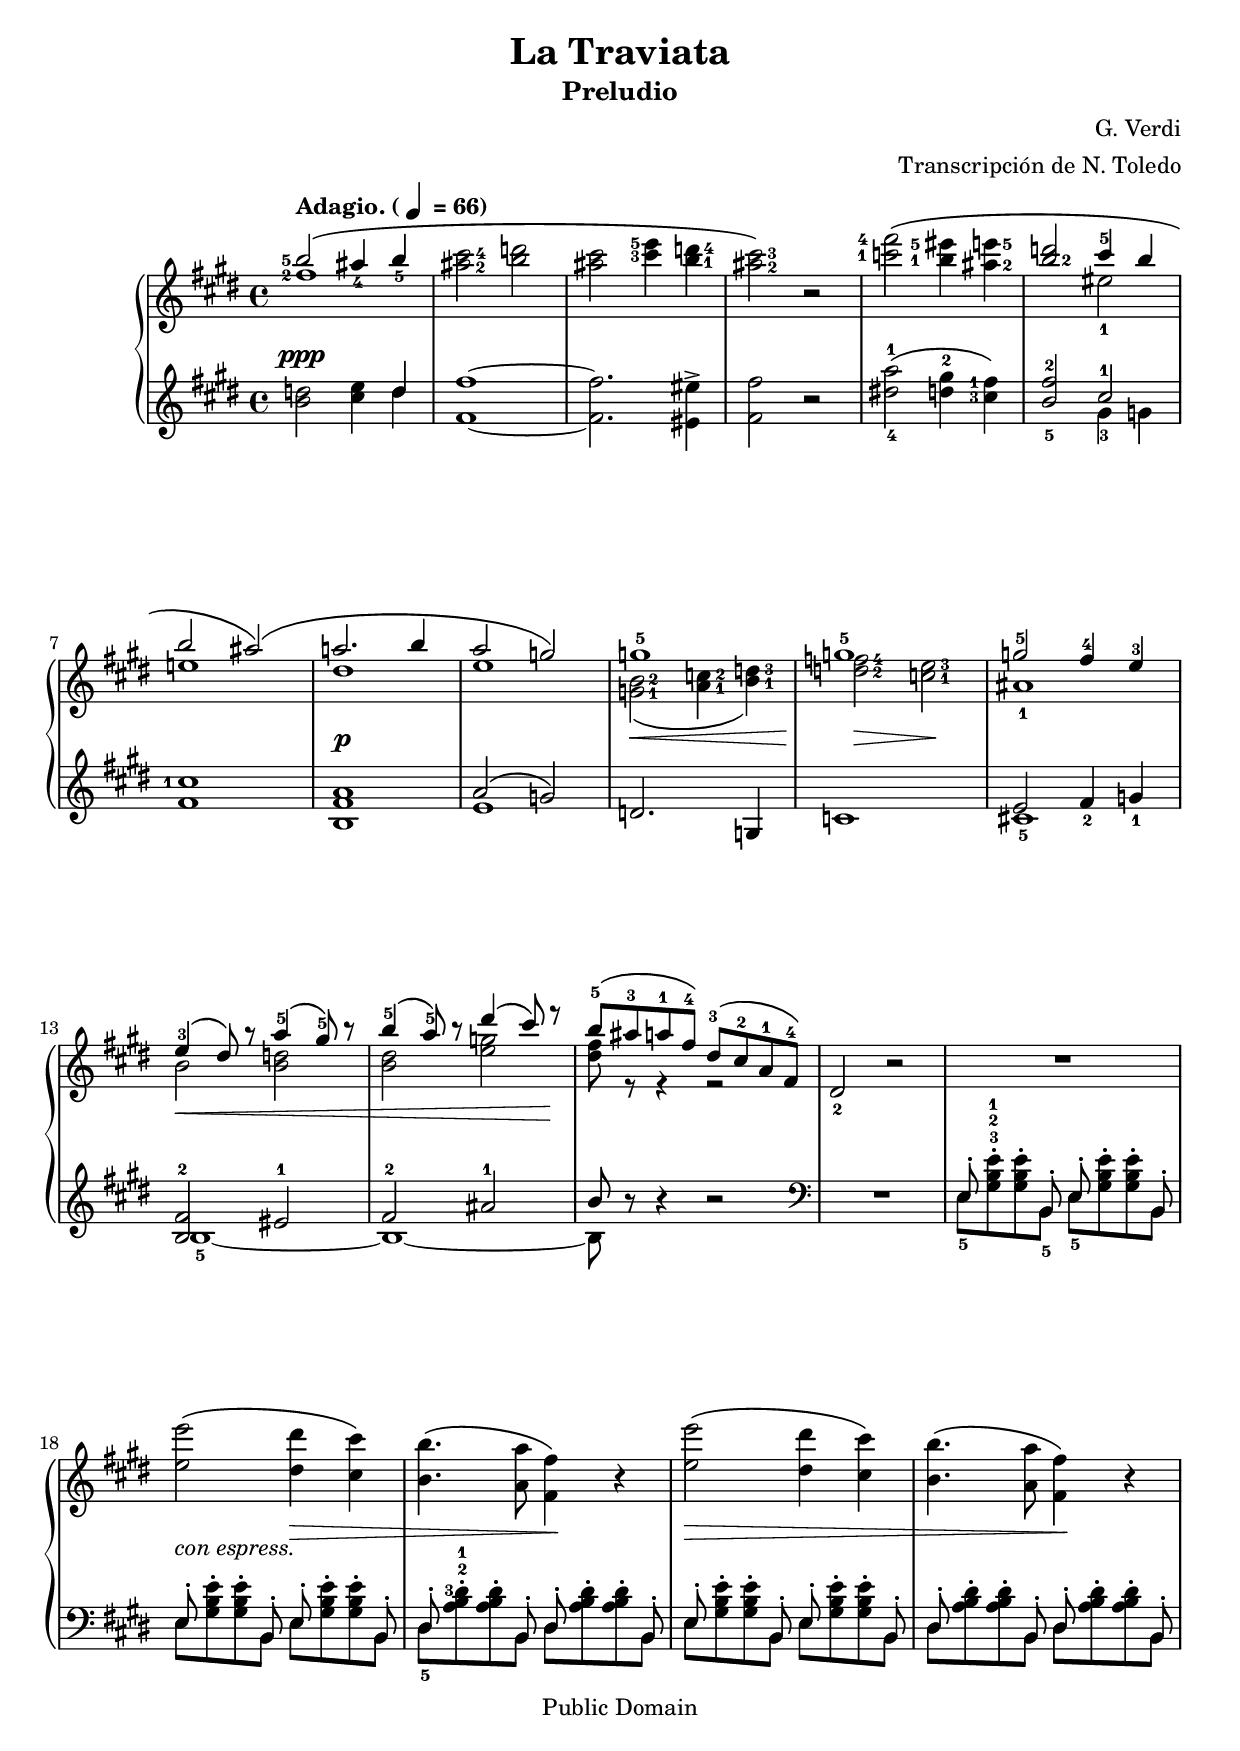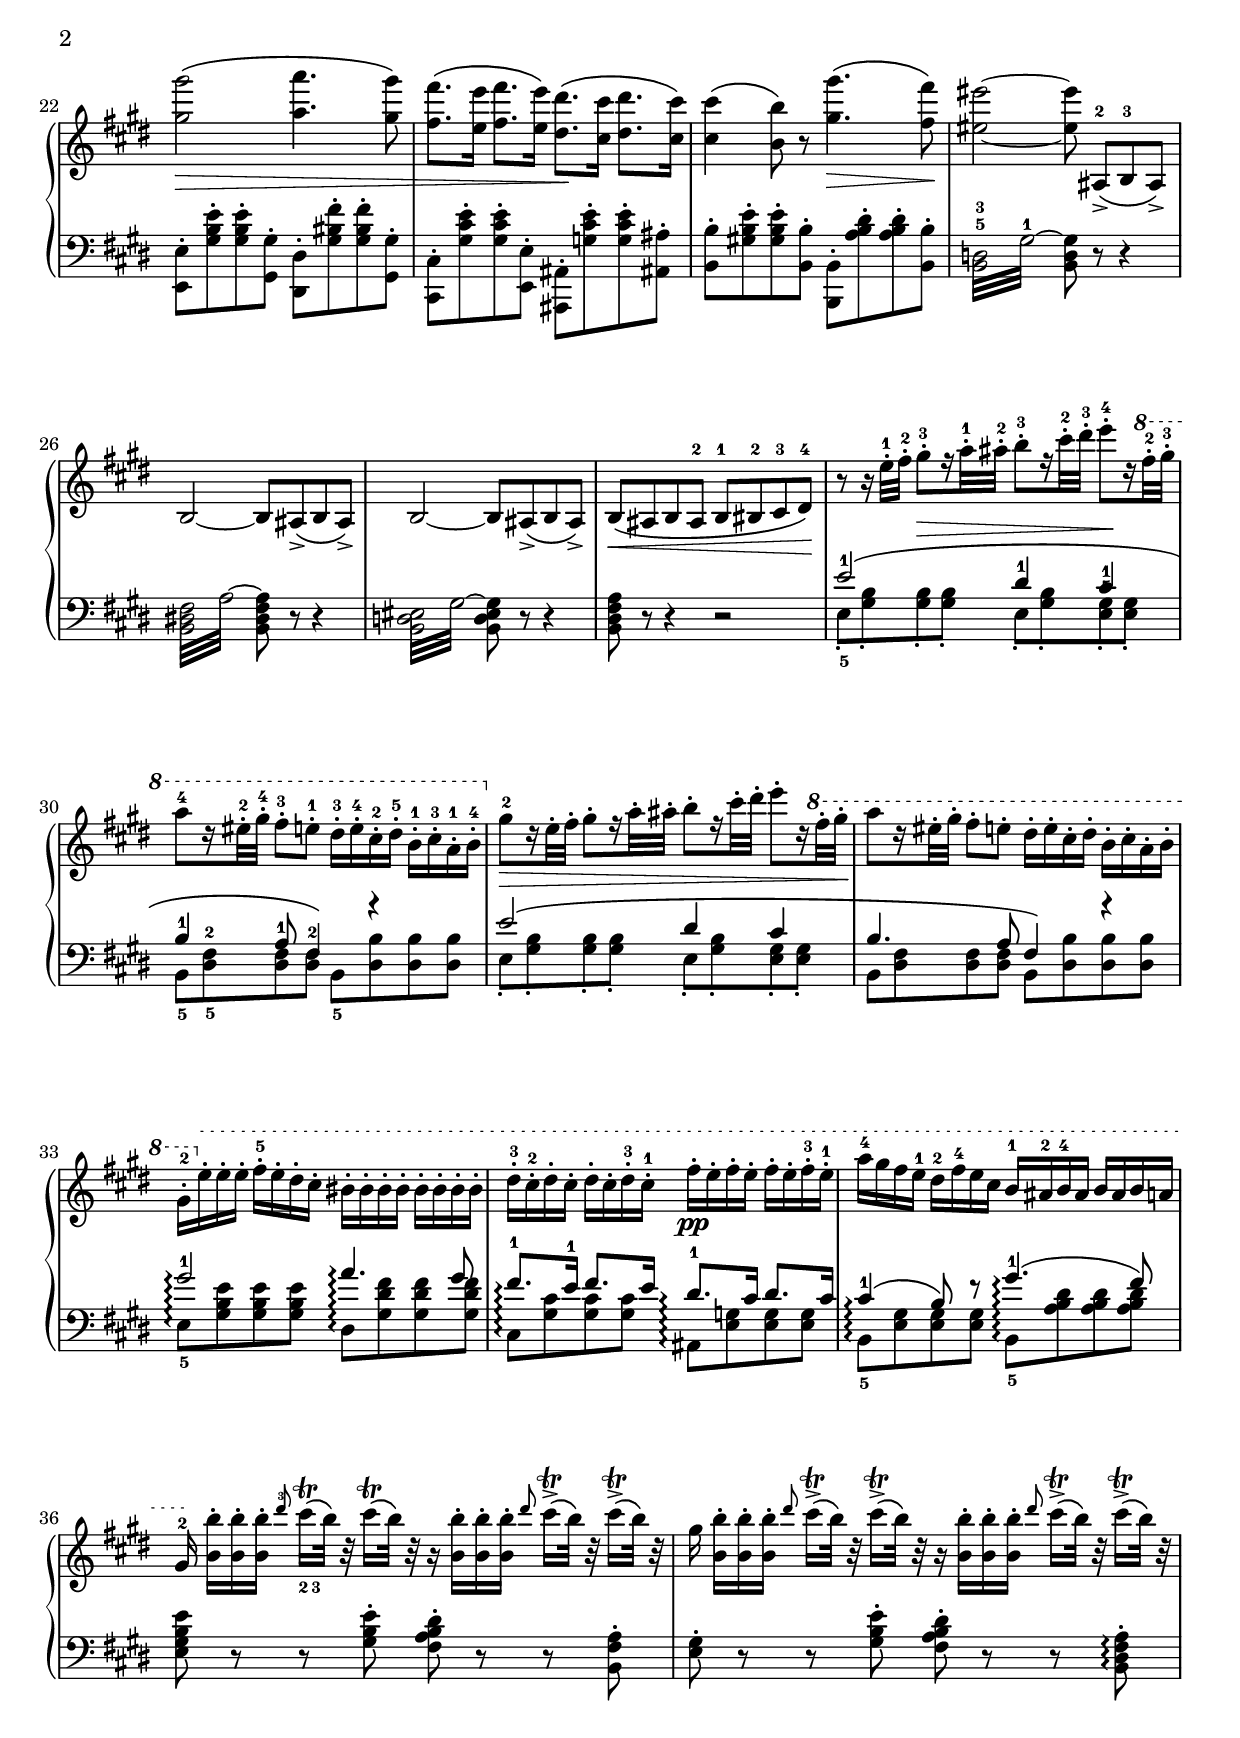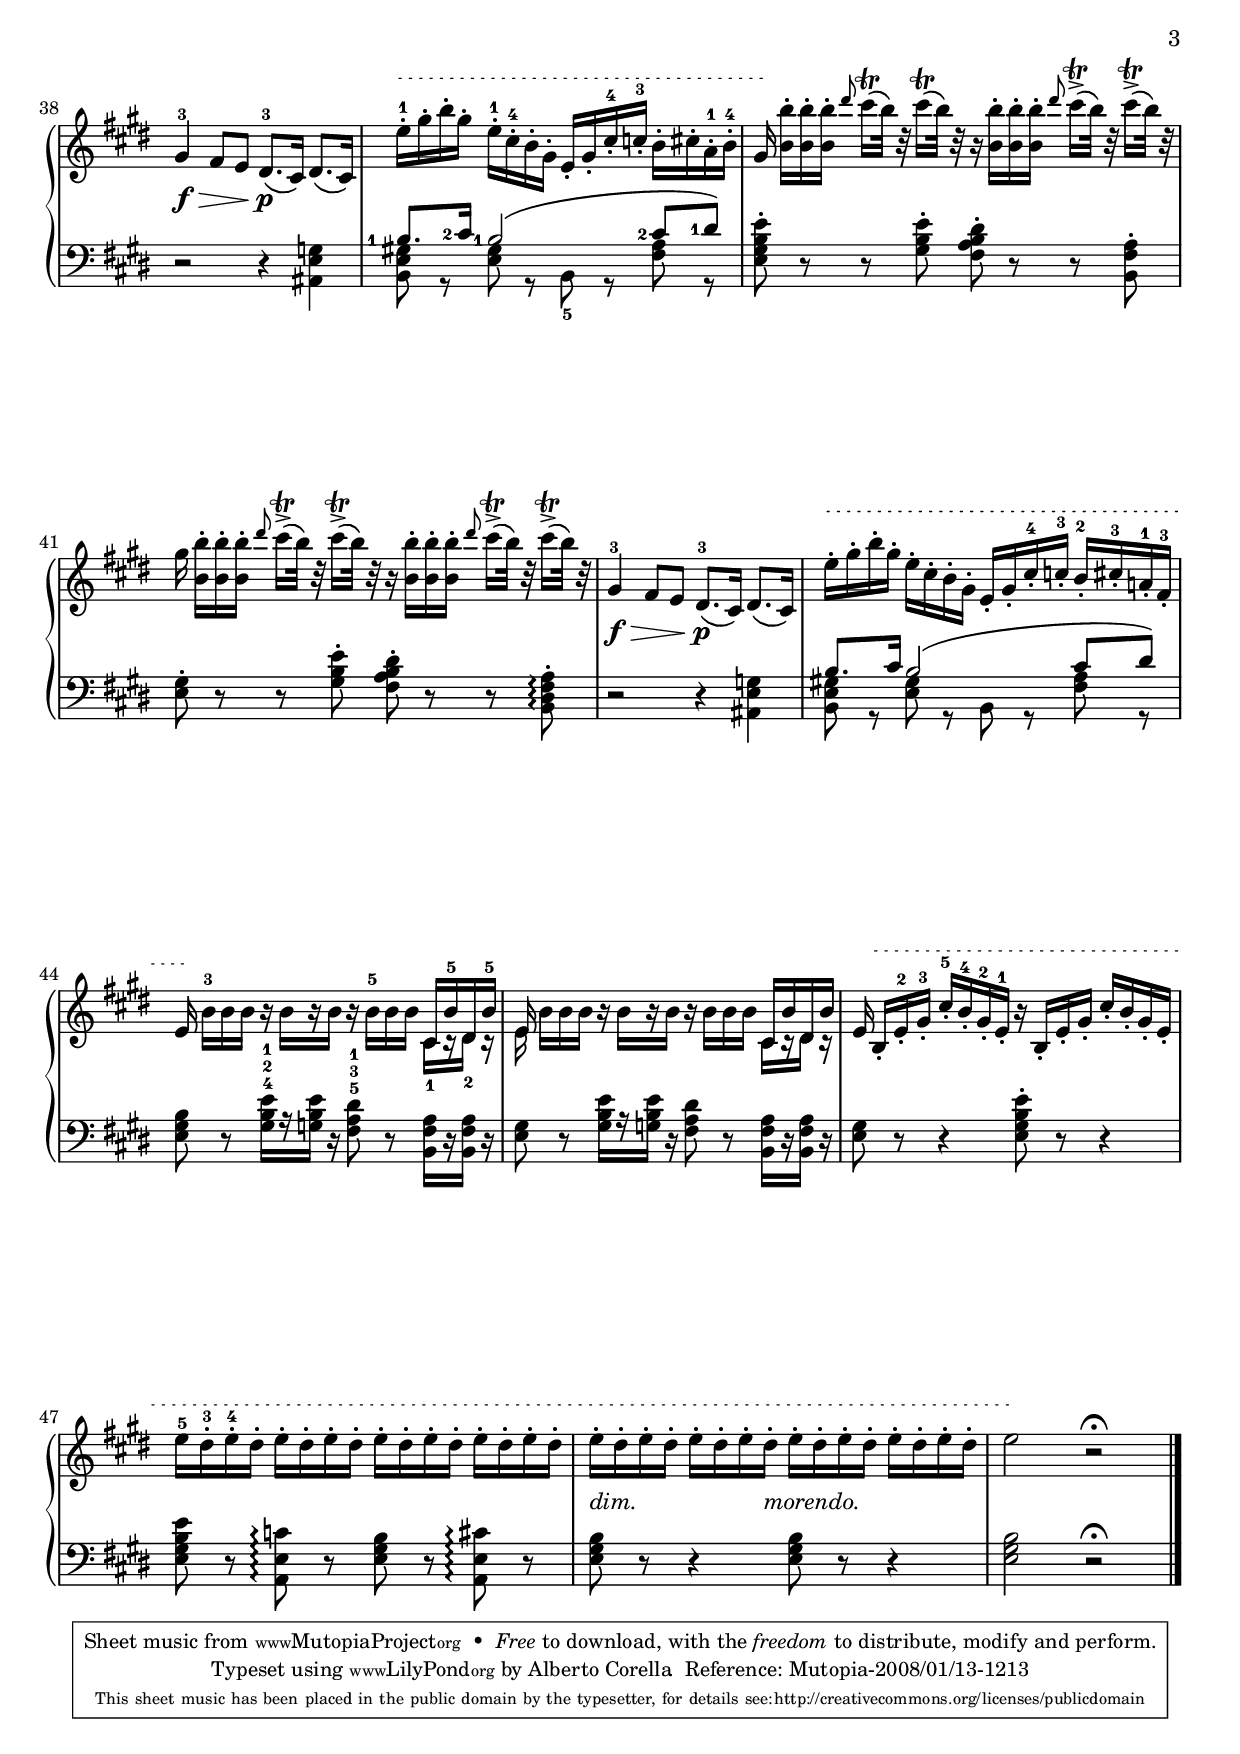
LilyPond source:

\version "2.10.25"
\header {
    title = "La Traviata"
    subtitle = "Preludio"
    composer = "G. Verdi"
    arranger = "Transcripción de N. Toledo"

    %copyright = "Calcografía de la 'Nueva Biblioteca Musical Económica', 1857-1869"
    % Mutopia headers
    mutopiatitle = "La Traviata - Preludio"
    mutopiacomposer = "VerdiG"
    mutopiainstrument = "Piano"
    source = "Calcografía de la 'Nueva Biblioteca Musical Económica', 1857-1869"
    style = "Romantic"
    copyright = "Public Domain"
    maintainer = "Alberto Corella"
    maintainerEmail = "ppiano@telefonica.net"
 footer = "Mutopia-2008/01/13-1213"
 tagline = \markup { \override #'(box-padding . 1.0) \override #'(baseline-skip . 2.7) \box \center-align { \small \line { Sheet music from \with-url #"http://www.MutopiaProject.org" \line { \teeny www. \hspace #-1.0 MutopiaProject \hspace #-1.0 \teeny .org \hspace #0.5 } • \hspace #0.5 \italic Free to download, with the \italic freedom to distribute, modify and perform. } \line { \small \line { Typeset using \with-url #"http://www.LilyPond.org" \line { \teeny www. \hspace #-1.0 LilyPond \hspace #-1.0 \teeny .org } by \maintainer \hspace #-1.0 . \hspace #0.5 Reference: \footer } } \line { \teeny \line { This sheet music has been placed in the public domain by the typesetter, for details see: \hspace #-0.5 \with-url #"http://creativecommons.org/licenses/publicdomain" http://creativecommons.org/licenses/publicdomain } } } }
}

upper = \relative c'' {
    \clef treble
    \key e \major
    \time 4/4
    
    << {\set fingeringOrientations = #'(left) <b'-5>2\(^\markup{\line {\bold "Adagio. ("\note #"4" #1 \bold " = 66)"}} \set fingeringOrientations = #'(down) \once\override Fingering #'extra-offset = #'(0 . 4.5) <ais-4>4 \once\override Fingering #'extra-offset = #'(0 . 5) <b-5>4} \\ {\set fingeringOrientations = #'(left) <fis-2>1} >> |
    << {\stemDown \set fingeringOrientations = #'(right) \override Fingering #'avoid-slur = #'inside  <ais-2 cis-4>2 <b d>} \\ {s1} >> |
    << {\stemDown <ais cis>2 \set fingeringOrientations = #'(left) <cis-3 e-5>4 \set fingeringOrientations = #'(right) <b-1 d-4>} \\ {s1} >> |
    << {\stemDown <ais-2 cis-3>2\) b,2\rest} \\ {s1} >> |
    << {\stemDown \set fingeringOrientations = #'(left) <c'-1 fis-4>2\( <b-1 eis-5>4 \set fingeringOrientations = #'(right) <ais-2 e'-5>} \\ {s1} >> | % 1.1
    << {<b-2 d>2 cis4-5 b} \\ {s2 eis,-1} >> |
    << {b'2 ais\)\(} \\ {e!1} >> |
    << {a!2. b4} \\ {dis,1} >> |
    << {a'2 g\)} \\ {e1} >> |
    << {g1-5 } \\ {\override Fingering #'avoid-slur = #'inside \set fingeringOrientations = #'(right)  <g,-1 b-2>2\(\< <a-1 c-2>4 <b-1 d-3>\)} >> |
    << {g'1-5} \\ {\set fingeringOrientations = #'(right) <d-2 f-4>2\!\> <c-1 e-3>\!} >> | % 1.2
    << {g'2-5 fis4-4 e-3} \\ {ais,1-1} >> |
    << {\override DynamicLineSpanner #'staff-padding = #2.5 e'4-3\(\< dis8\) r a'4-5\( gis8-5\) r} \\ {b,2 <b d>} >> |
    << {b'4-5\( a8-5\) r dis4\( cis8\) r\!} \\ {<b, dis>2 <e g>2} >> |
    << {b'8-5\( ais-3 a-1 fis-4\) dis-3\( cis-2 a-1 fis-4\)} \\ {<dis' fis>8 r r4 r2} >> | % 1.3
    \set fingeringOrientations = #'(down) <dis,-2>2 r |
    R1 |
    <e' e'>2\(_\markup{\italic "con espress."} <dis dis'>4\> <cis cis'>\) | % 1.4
    <b b'>4.\( <a a'>8 <fis fis'>4\)\! r |
    <e' e'>2\(\> <dis dis'>4 <cis cis'>\) | 
    <b b'>4.\( <a a'>8 <fis fis'>4\)\! r | % 1.5
    <gis' gis'>2\>\( <a a'>4. <gis gis'>8\) |
    <fis fis'>8.\( <e e'>16 <fis fis'>8. <e e'>16\) <dis dis'>8.\!\( <cis cis'>16 <dis dis'>8. <cis cis'>16\) |
    <cis cis'>4\( <b b'>8\) r \once\override DynamicLineSpanner #'staff-padding = #1.5 <gis' gis'>4.\>\( <fis fis'>8\!\) | % 2.1
    <eis eis'>2 ~ <eis eis'>8 ais,,-2->\([ b-3 ais->\)] |
    b2 ~ b8 ais->\( b ais->\) |
    b2 ~ b8 ais->\( b ais->\) |
    b8\(\< ais b ais-2 b-1 bis-2 cis-3 dis-4\)\! | % 2.2
    r8 r16 e'32-.-1 fis-.-2 \once\override DynamicLineSpanner #'staff-padding = #2.5 gis8-.-3\>[ r16 \set stemLeftBeamCount = #1 a32-.-1 ais-.-2] b8-.-3[ r16 \set stemLeftBeamCount = #1 cis32-.-2 dis-.-3] e8-.-4\![ r16 \once\override Staff.OttavaBracket #'padding = #2.5  #(set-octavation 1) \set stemLeftBeamCount = #1 fis32-.-2 gis-.-3] |
    a8-4[ r16 \set stemLeftBeamCount = #1 eis32-.-2 gis-.-4] fis8-.-3 e-.-1 dis16-.-3 e-.-4 cis-.-2 dis-.-5 b-.-1 cis-.-3 a-.-1 b-.-4 #(set-octavation 0) | % 2.3
    gis8-2[\> r16 \set stemLeftBeamCount = #1 e32-.fis-.] gis8-.[ r16 \set stemLeftBeamCount = #1 a32-. ais-.] b8-.[ r16 \set stemLeftBeamCount = #1 cis32-. dis-.] e8-.[ r16 #(set-octavation 1) \set stemLeftBeamCount = #1 fis32-. gis-.]\! |
    a8[ r16 \set stemLeftBeamCount = #1 eis32-. gis-.] fis8-. e-. dis16-. e-. cis-. dis-. b-. cis-. a-. b-. | % 2.4
    gis16-.-2 #(set-octavation 0) \override TextSpanner #'edge-text = #'("con 8va ad libitum" . "") \override TextSpanner #'padding = #2.5 \override TextSpanner #'dash-period = #1.0 e-.\startTextSpan e-. e-. fis-.-5 e-. dis-. cis-. bis-. bis-. bis-. bis-. bis-. bis-. bis-. bis-. |
    dis16-.-3 cis-.-2 dis-. cis-. dis-. cis-. dis-.-3 cis-.-1 fis-.\pp e-. fis-. e-. fis-. e-. fis-.-3 e-.-1 | % 2.5
    a16-4 gis fis e-1 dis-2 fis-4 e cis b-1 ais-2 b-4 ais b ais b a |
    gis16-2\stopTextSpan  <b' b,>-.[ <b b,>-. <b b,>-.] \grace dis8-3 cis16\trill\(_\markup{\finger "2 3"} b32\) r cis16\trill\( b32\) r r16 <b b,>-.[ <b b,>-. <b b,>-.] \grace dis8 cis16\trill\(-> b32\) r cis16\trill\(-> b32\) r | % 2.6
    gis16 <b b,>-.[ <b b,>-. <b b,>-.] \grace dis8 cis16\trill\(-> b32\) r cis16\trill\(-> b32\) r r16 <b b,>-.[ <b b,>-. <b b,>-.] \grace dis8 cis16\trill\(-> b32\) r cis16\trill\(-> b32\) r |
    gis,4-3\f\> fis8 e dis8.-3\!\p\( cis16\) dis8.\( cis16\) | % 3.1
    \override TextSpanner #'edge-text = #'("con 8va ad libitum" . "") \override TextSpanner #'padding = #2.5 \override TextSpanner #'dash-period = #1.0 e'16-.-1\startTextSpan gis-. b-. gis-. e-.-1 cis-.-4 b-. gis-. e-. gis-. cis-.-4 c-.-3 b-. cis-. a-.-1 b-.-4 |
    gis16\stopTextSpan <b' b,>-.[ <b b,>-. <b b,>-.] \grace dis8 cis16\trill\( b32\) r cis16\trill\( b32\) r r16 <b b,>-.[ <b b,>-. <b b,>-.] \grace dis8 cis16\trill\(-> b32\) r cis16\trill\(-> b32\) r | % 3.2
    gis16 <b b,>-.[ <b b,>-. <b b,>-.] \grace dis8 cis16\trill\(-> b32\) r cis16\trill\(-> b32\) r r16 <b b,>-.[ <b b,>-. <b b,>-.] \grace dis8 cis16\trill\(-> b32\) r cis16\trill\(-> b32\) r |
    gis,4-3\f\> fis8 e dis8.-3\!\p\( cis16\) dis8.\( cis16\) | % 3.3
    \override TextSpanner #'edge-text = #'("con 8va ad libitum" . "") \override TextSpanner #'padding = #2.5 \override TextSpanner #'dash-period = #1.0 e'16-.\startTextSpan gis-. b-. gis-. e-. cis-. b-. gis-. e-. gis-. cis-.-4 c-.-3 b-.-2 cis-.-3 a!-.-1 fis-.-3 |
    e16\stopTextSpan b'-3[ b b] r b[ r b] r b-5[ b b] << {cis, b'-5 dis, b'-5} \\ {cis,-1[ r dis-2] r} >> | % 3.4
    << {e16} \\ {e16} >> b'[ b b] r b[ r b] r b[ b b] << {cis, b' dis, b'} \\ {cis,[ r dis] r} >> | 
    e16 \override TextSpanner #'edge-text = #'("con 8va ad libitum" . "") \override TextSpanner #'padding = #2.5 \override TextSpanner #'dash-period = #1.0 b16-.[\startTextSpan e-.-2 gis-.-3] cis-.-5 b-.-4 gis-.-2 e-.-1 r b-. e-. gis-. cis-. b-. gis-. e-. | % 3.5
    e'16-5 dis-.-3 e-.-4 dis-. e-. dis-. e-. dis-. e-. dis-. e-. dis-. e-. dis-. e-. dis-.  |
    \override TextScript #'padding = #1.5 e-._\markup{\italic "dim."} dis-. e-. dis-. e-. dis-. e-. dis-._\markup{\italic "morendo."} e-. dis-. e-. dis-. e-. dis-. e-. dis-.  |
    e2\stopTextSpan r\fermata 
    \bar "|." % fin
}
     
lower = \relative c {
    \clef bass
    \key e \major
    \time 4/4

    \clef treble
    << {\stemDown \override DynamicLineSpanner #'staff-padding = #2.5 <b'' d>2^\ppp <cis e> 4 d} \\ {s2.\stemUp d4} >> |
    <fis fis,>1 ~ |
    <fis fis,>2. \stemDown <eis eis,>4-> \stemNeutral |
    <fis fis,>2 r2 |
    <dis!-4 a'-1>2\( \override Fingering #'avoid-slur = #'inside  <d gis-2>4 \set fingeringOrientations = #'(left) <cis-3 fis-1>\) | % 1.1
    << {<b-5 fis'-2>2 cis-1} \\ {s2 gis4-3 ~ g4} >> |
    <fis cis'-1>1 |
    \override DynamicLineSpanner #'staff-padding = #2.5 <a fis b,>1^\p |
    << {a2\( g\)} \\ {e1} >> |
    d2. g,4 |
    c1 | % 1.2
    << {e2 \set fingeringOrientations = #'(down) <fis-2>4 <g-1>} \\ {cis,!1-5} >> |
    << {\unset fingeringOrientations <fis-2 b,>2 eis-1} \\ {b1-5 ~ } >> |
    << {fis'2-2 ais-1} \\ {b,1 ~ } >> |
    << {b'8 b\rest b4\rest b2\rest} \\ {b,8 s8 s2.} >> | % 1.3
    \clef bass
    R1 |
    << {e,8-. s4 b8-. e-. s4 b8-.} \\ {e8-5 \set fingeringOrientations = #'(up) <gis-3 b-2 e-1>^. <gis b e>^. b,-5 e-5 <gis b e>^. <gis b e>^. b,} >> |
    << {e8-. s4 b8-. e-. s4 b8-.} \\ {e8 <gis b e>^. <gis b e>^. b, e <gis b e>^. <gis b e>^. b,} >> | % 1.4
    << {dis8-. s4 b8-. dis-. s4 b8-.} \\ {dis8-5 <a'-3 b-2 dis-1>^. <a b dis>^. b, dis <a' b dis>^. <a b dis>^. b,} >> |
    << {e8-. s4 b8-. e-. s4 b8-.} \\ {e8 <gis b e>^. <gis b e>^. b, e <gis b e>^. <gis b e>^. b,} >> |
    << {dis8-. s4 b8-. dis-. s4 b8-.} \\ {dis8 <a' b dis>^. <a b dis>^. b, dis <a' b dis>^. <a b dis>^. b,} >> | % 1.5
    \stemDown
    <e e,>8-. <gis b e>-. <gis b e>-. <gis gis,>-. <dis dis,>-. <gis bis fis'>-. <gis bis fis'>-. <gis gis,>-. |
    <cis, cis,>8-. <gis' cis e>-. <gis cis e>-. <e e,>-. <ais, ais,>-. <g' cis e>-. <g cis e>-. <ais ais,!>-. |
    <b b,>8-. <gis! b e>-. <gis b e>-. <b b,>-. <b, b,>-. <a' b dis>-. <a b dis>-. <b b,>-. | % 2.1
    \set fingeringOrientations = #'(up) 
    \repeat "tremolo" 8 {<b,-5 d-3>32 gis'32-1 ~} <gis d b>8 r r4 |
    \repeat "tremolo" 8 {<b, dis! fis>32 a'32 ~} <a fis dis b>8 r r4 |
    \repeat "tremolo" 8 {<b, d eis>32 gis'32 ~} <gis eis d b>8 r r4 |
    <a fis dis b>8 r r4 r2 | % 2.2
    << {e'2-1\( \override Fingering #'avoid-slur = #'inside dis4-1 cis-1} \\ {e,8-.-5 <gis b>-. <gis b>-. <gis b>-. e-. <gis b>-. <e-5 gis>-. <e gis>-. } >> |
    << {b'4-1 a8-1 fis4-2\) r} \\ {b,8-5 <dis-5 fis-2> <dis fis> <dis fis> b-5 <dis b'> <dis b'> <dis b'> } >> | % 2.3
    << {e'2\( dis4 cis} \\ {e,8-. <gis b>-. <gis b>-. <gis b>-. e-. <gis b>-. <e gis>-. <e gis>-. } >> |
    << {b'4. a8 fis4\) r} \\ {b,8 <dis fis> <dis fis> <dis fis> b <dis b'> <dis b'> <dis b'> } >> | % 2.4
    \set Staff.connectArpeggios = ##t << {gis'2-1\arpeggio a4.\arpeggio gis8} \\ {e,8-5\arpeggio <gis b e> <gis b e> <gis b e> dis\arpeggio <gis dis' fis> <gis dis' fis> <gis dis' fis>} >> |
    << {fis'8.-1\arpeggio e16-1 fis8. e16 dis8.-1\arpeggio cis16 dis8. cis16} \\ {cis,8\arpeggio <gis' cis> <gis cis> <gis cis> ais,\arpeggio <e' g> <e g> <e g>} >> | % 2.5
    << {cis'4-1\(\arpeggio b8\) r gis'4.-1\arpeggio\( fis8\)} \\ {b,,8-5\arpeggio <e gis> <e gis> <e gis> b-5\arpeggio <a' b dis> <a b dis> <a b dis>} >> |
    <e' b gis e>8 r r <e b gis>-. <dis b a fis>-. r r <a fis b,>-. | % 2.6
    <gis e>8-. r r <e' b gis>-. <dis b a fis>-. r r <a fis dis b>-.\arpeggio |
    r2 r4 <g e ais,> | % 3.1
    << {\set fingeringOrientations = #'(left) <b-1>8. <cis-2>16 <b-1>2\( <cis-2>8 <dis-1>\)} \\ {<gis,! e b>8 r <gis e> r b,-5 r <fis' a> r} >> |
    <e' b gis e>8-. r r <e b gis>-. <dis b a fis>-. r r <a fis b,>-. | % 3.2
    <gis e>8-. r r <e' b gis>-. <dis b a fis>-. r r <a fis dis b>-.\arpeggio |
    r2 r4 <g e ais,> | % 3.3
    << {b8. cis16 b2\( cis8 dis\)} \\ {<gis,! e b>8 r <gis e> r b, r <fis' a> r} >> |
    <b gis e>8 r <gis-4 b-2 e-1>16[ r <g b e>] r <fis-5 a-3 dis-1>8 r <a fis b,>16[ r <a fis b,>] r | % 3.4
    <gis e>8 r <gis b e>16[ r <g b e>] r <fis a dis>8 r <a fis b,>16[ r <a fis b,>] r |
    <gis e>8 r r4 <e gis b e>8-. r r4 | % 3.5
    <e gis b e>8 r <c' e, a,>\arpeggio r <b gis e> r <cis e, a,>\arpeggio r |
    <b gis e>8 r r4 <b gis e>8 r r4 |
    <b gis e>2 r\fermata
    \bar "|."   % fin
}
     
     
     \score {
       \new GrandStaff <<
         \new Staff = upper { \upper } 
         \new Staff \with {\consists "Span_arpeggio_engraver"} {
           \clef bass
           \lower
         }
       >>
       \layout {
         
       }
        \midi { }
     }

\paper {
    ragged-last-bottom = ##f
    %#(set-paper-size "a4")
}
